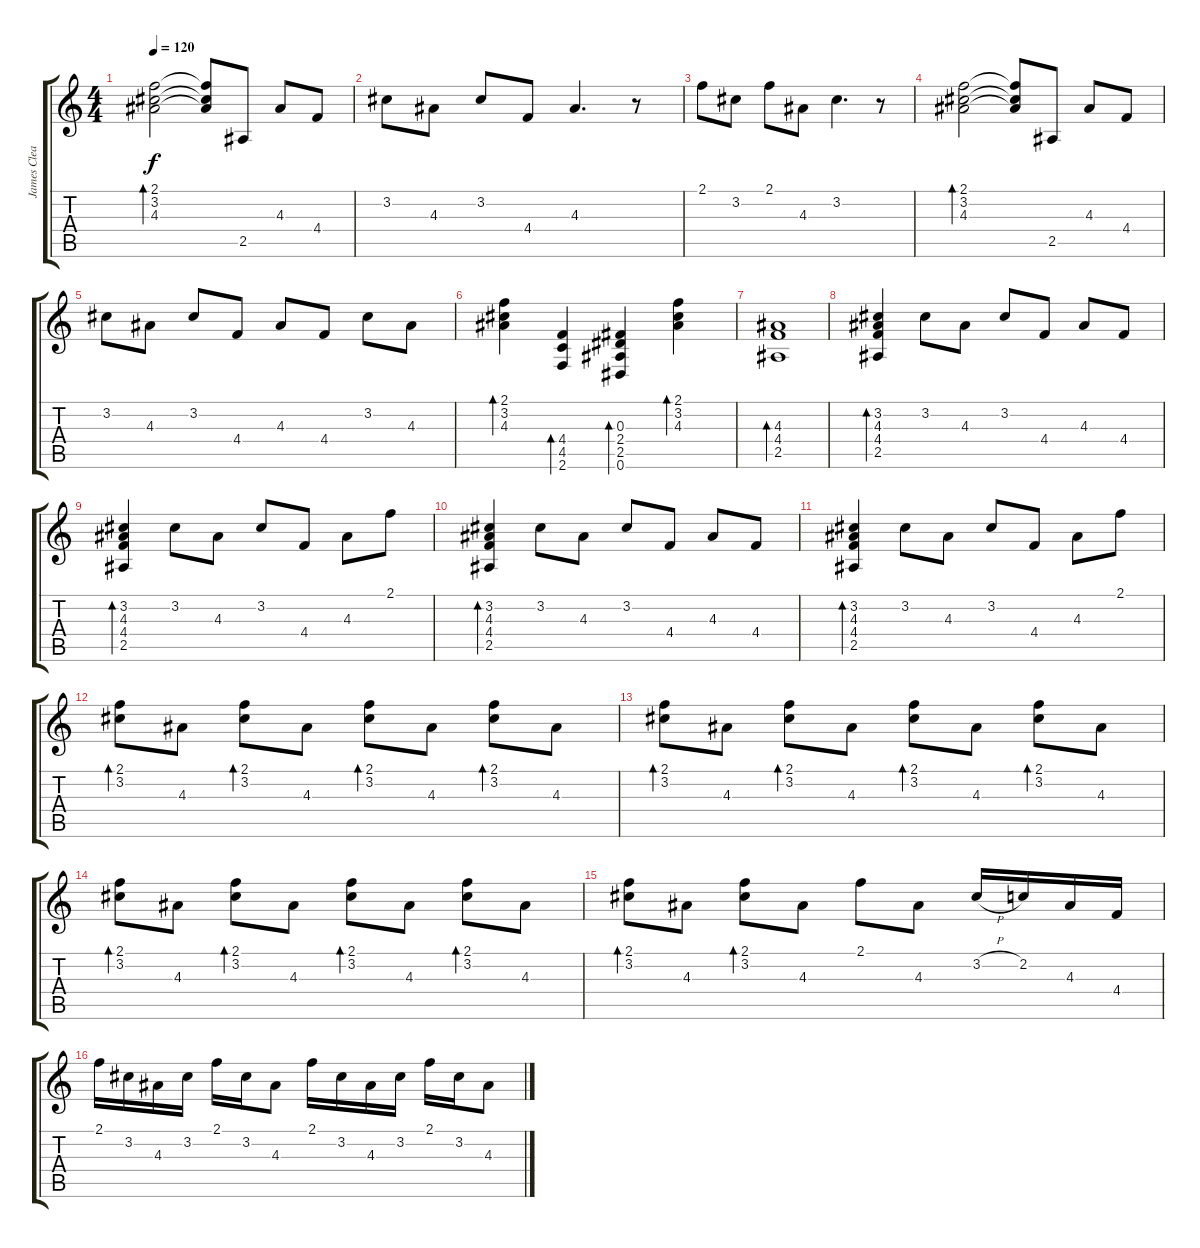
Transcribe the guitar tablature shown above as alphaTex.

\track ("James Clean" "James Clea") {instrument electricguitarclean}
\staff {score tabs}
\tuning (Eb4 Bb3 Gb3 Db3 Ab2 Eb2) {hide}
\ts (4 4)
\tempo 120
\clef g2
\ks c
(2.1 3.2 4.3).2{bd 120 dy f} (2.1{t} 3.2{t} 4.3{t}).8 2.5.8 4.3.8 4.4.8 |
3.2.8 4.3.8 3.2.8 4.4.8 4.3.4{d} r.8 |
2.1.8 3.2.8 2.1.8 4.3.8 3.2.4{d} r.8 |
(2.1 3.2 4.3).2{bd 120} (2.1{t} 3.2{t} 4.3{t}).8 2.5.8 4.3.8 4.4.8 |
3.2.8 4.3.8 3.2.8 4.4.8 4.3.8 4.4.8 3.2.8 4.3.8 |
(2.1 3.2 4.3).4{bd 120} (4.4 4.5 2.6).4{bd 120} (0.3 2.4 2.5 0.6).4{bd 120} (2.1 3.2 4.3).4{bd 120} |
(4.3 4.4 2.5).1{bd 120} |
(3.2 4.3 4.4 2.5).4{bd 240} 3.2.8 4.3.8 3.2.8 4.4.8 4.3.8 4.4.8 |
(3.2 4.3 4.4 2.5).4{bd 240} 3.2.8 4.3.8 3.2.8 4.4.8 4.3.8 2.1.8 |
(3.2 4.3 4.4 2.5).4{bd 240} 3.2.8 4.3.8 3.2.8 4.4.8 4.3.8 4.4.8 |
(3.2 4.3 4.4 2.5).4{bd 240} 3.2.8 4.3.8 3.2.8 4.4.8 4.3.8 2.1.8 |
(2.1 3.2).8{bd 240} 4.3.8 (2.1 3.2).8{bd 240} 4.3.8 (2.1 3.2).8{bd 240} 4.3.8 (2.1 3.2).8{bd 240} 4.3.8 |
(2.1 3.2).8{bd 240} 4.3.8 (2.1 3.2).8{bd 240} 4.3.8 (2.1 3.2).8{bd 240} 4.3.8 (2.1 3.2).8{bd 240} 4.3.8 |
(2.1 3.2).8{bd 240} 4.3.8 (2.1 3.2).8{bd 240} 4.3.8 (2.1 3.2).8{bd 240} 4.3.8 (2.1 3.2).8{bd 240} 4.3.8 |
(2.1 3.2).8{bd 240} 4.3.8 (2.1 3.2).8{bd 240} 4.3.8 2.1.8 4.3.8 3.2{h}.16 2.2.16 4.3.16 4.4.16 |
2.1.16 3.2.16 4.3.16 3.2.16 2.1.16 3.2.16 4.3.8 2.1.16 3.2.16 4.3.16 3.2.16 2.1.16 3.2.16 4.3.8
